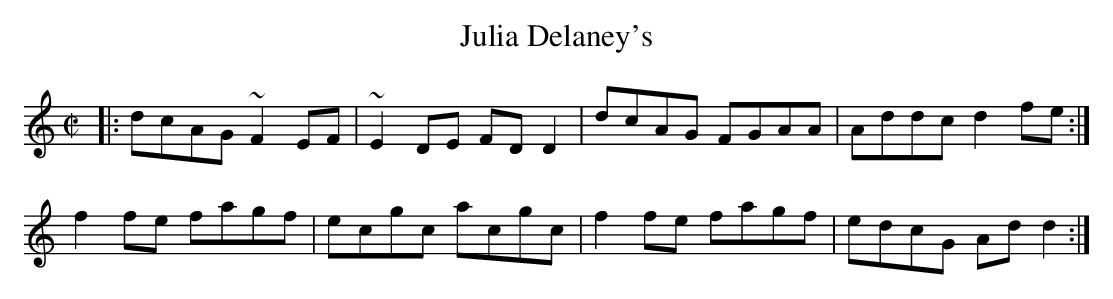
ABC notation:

X:1
T: Julia Delaney's
M: C|
L: 1/8
K: Ddor
|: dcAG ~F2EF|~E2 DE FD D2|dcAG FGAA|Addc d2 fe :|
   f2fe fagf |ecgc acgc   |f2fe fagf|edcG Add2  :|
